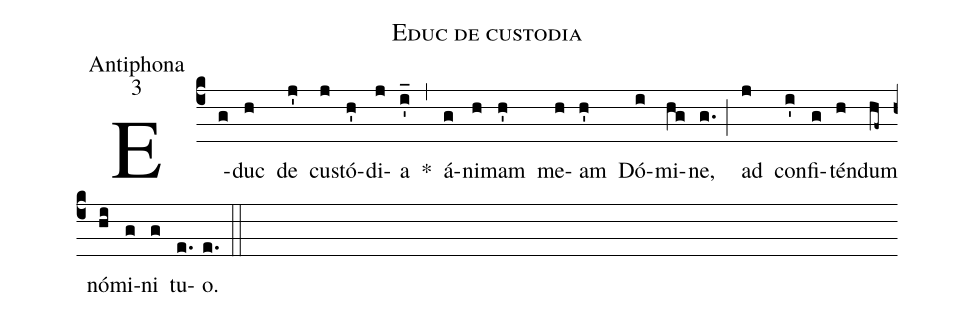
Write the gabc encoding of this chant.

name:Educ de custodia;
office-part:Antiphona;
mode:3;
%%
(c4) E(g)duc(h) de(j') cu(j)stó(h')di(j)a(i'_) *(,) á(g)ni(h)mam(h') me(h)am(h') Dó(i)mi(hg)ne,(g.) (;) ad(j) con(i')fi(g)tén(h)dum(hf~) nó(hi)mi(g)ni(g) tu(e.)o.(e.) (::)
